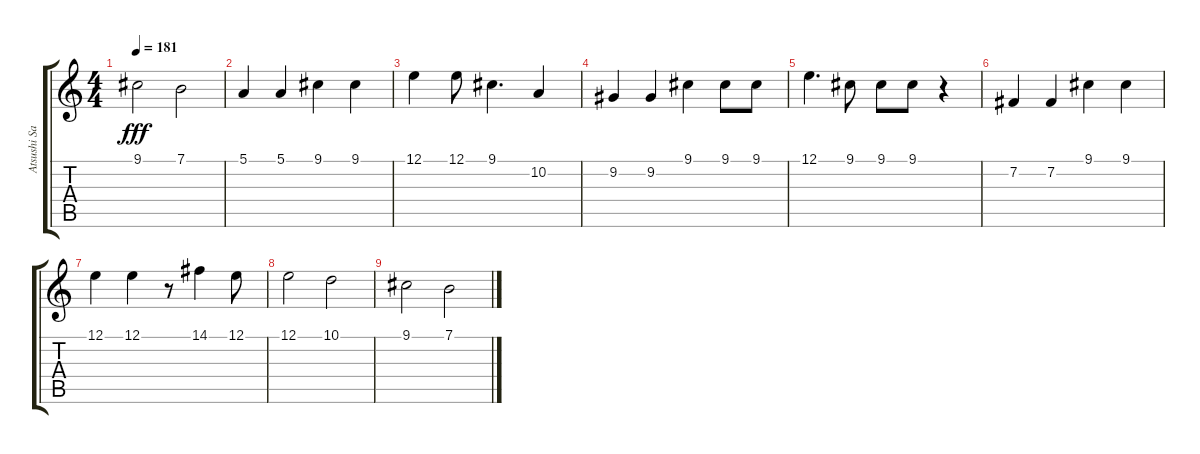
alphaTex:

\track ("Atsushi Sakurai" "Atsushi Sa") {instrument clavinet}
\staff {score tabs}
\tuning (E4 B3 G3 D3 A2 E2) {hide}
\ts (4 4)
\tempo 181
\clef g2
\ks c
9.1.2{dy fff} 7.1.2 |
5.1.4 5.1.4 9.1.4 9.1.4 |
12.1.4 12.1.8 9.1.4{d} 10.2.4 |
9.2.4 9.2.4 9.1.4 9.1.8 9.1.8 |
12.1.4{d} 9.1.8 9.1.8 9.1.8 r.4 |
7.2.4 7.2.4 9.1.4 9.1.4 |
12.1.4 12.1.4 r.8 14.1.4 12.1.8 |
12.1.2 10.1.2 |
9.1.2 7.1.2
